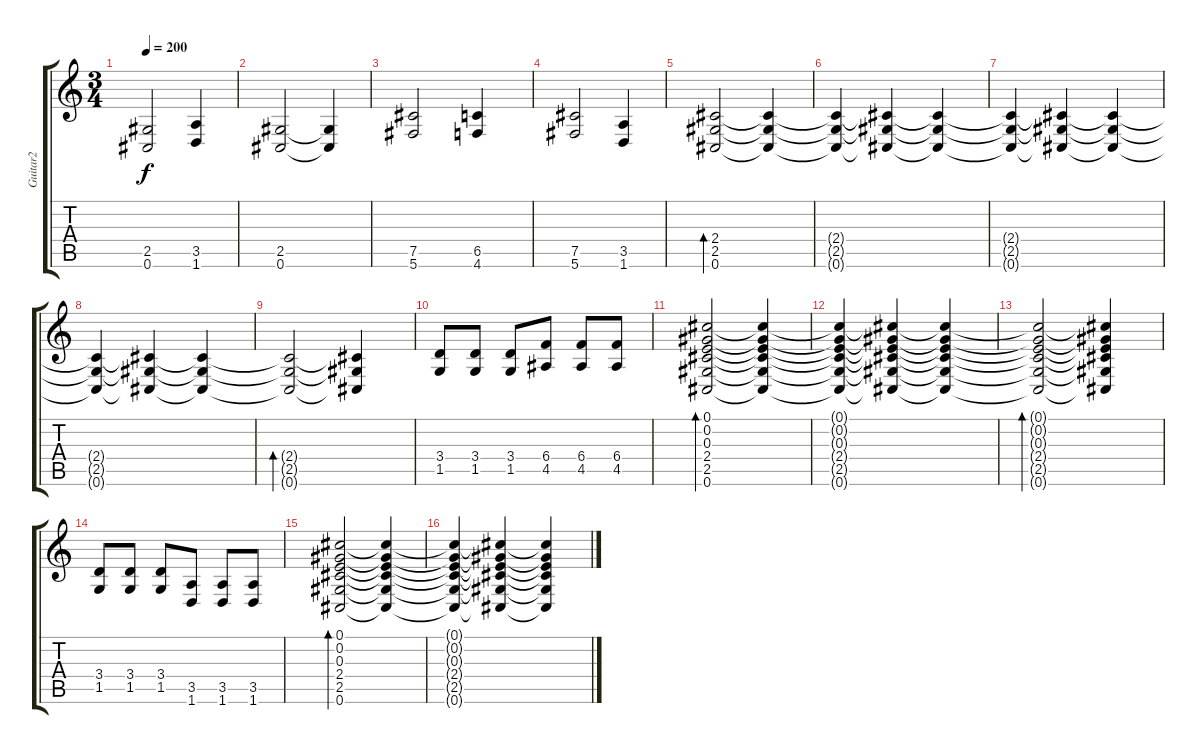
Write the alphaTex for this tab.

\track ("Guitar2" "Guitar2") {instrument distortionguitar}
\staff {score tabs}
\tuning (Db4 Ab3 E3 B2 Gb2 Db2) {hide}
\ts (3 4)
\tempo 200
\clef g2
\ks c
(2.5 0.6).2{dy f} (3.5 1.6).4 |
(2.5 0.6).2 (2.5{t} 0.6{t}).4 |
(7.5 5.6).2 (6.5 4.6).4 |
(7.5 5.6).2 (3.5 1.6).4 |
(2.4 2.5 0.6).2{bd 240} (2.4{t} 2.5{t} 0.6{t}).4 |
(2.4{t} 2.5{t} 0.6{t}).4 (2.4{t} 2.5{t} 0.6{t}).4 (2.4{t} 2.5{t} 0.6{t}).4 |
(2.4{t} 2.5{t} 0.6{t}).4 (2.4{t} 2.5{t} 0.6{t}).4 (2.4{t} 2.5{t} 0.6{t}).4 |
(2.4{t} 2.5{t} 0.6{t}).4 (2.4{t} 2.5{t} 0.6{t}).4 (2.4{t} 2.5{t} 0.6{t}).4 |
(2.4{t} 2.5{t} 0.6{t}).2{bd 240} (2.4{t} 2.5{t} 0.6{t}).4 |
(3.4 1.5).8 (3.4 1.5).8 (3.4 1.5).8 (6.4 4.5).8 (6.4 4.5).8 (6.4 4.5).8 |
(0.1 0.2 0.3 2.4 2.5 0.6).2{bd 240} (0.1{t} 0.2{t} 0.3{t} 2.4{t} 2.5{t} 0.6{t}).4 |
(0.1{t} 0.2{t} 0.3{t} 2.4{t} 2.5{t} 0.6{t}).4 (0.1{t} 0.2{t} 0.3{t} 2.4{t} 2.5{t} 0.6{t}).4 (0.1{t} 0.2{t} 0.3{t} 2.4{t} 2.5{t} 0.6{t}).4 |
(0.1{t} 0.2{t} 0.3{t} 2.4{t} 2.5{t} 0.6{t}).2{bd 240} (0.1{t} 0.2{t} 0.3{t} 2.4{t} 2.5{t} 0.6{t}).4 |
(3.4 1.5).8 (3.4 1.5).8 (3.4 1.5).8 (3.5 1.6).8 (3.5 1.6).8 (3.5 1.6).8 |
(0.1 0.2 0.3 2.4 2.5 0.6).2{bd 240} (0.1{t} 0.2{t} 0.3{t} 2.4{t} 2.5{t} 0.6{t}).4 |
(0.1{t} 0.2{t} 0.3{t} 2.4{t} 2.5{t} 0.6{t}).4 (0.1{t} 0.2{t} 0.3{t} 2.4{t} 2.5{t} 0.6{t}).4 (0.1{t} 0.2{t} 0.3{t} 2.4{t} 2.5{t} 0.6{t}).4
